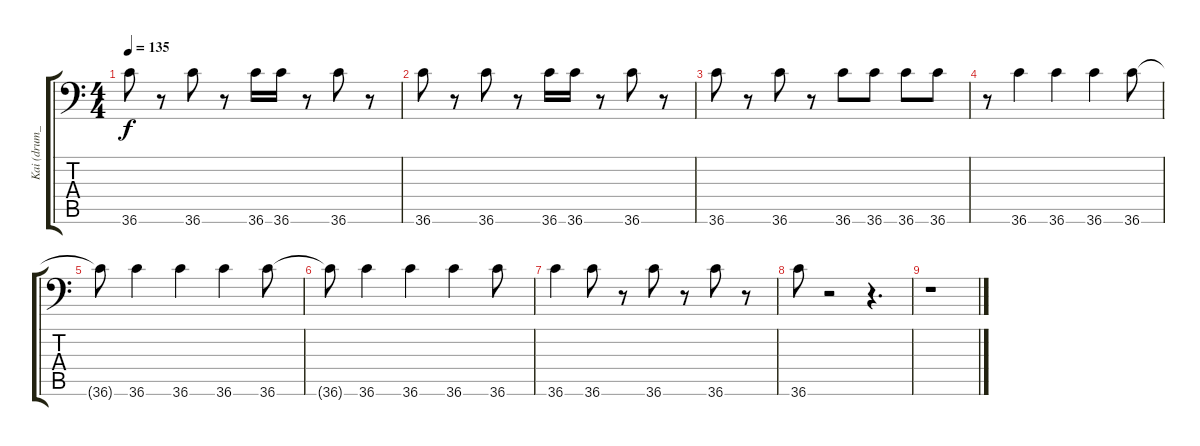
\track ("Kai (drum_bass)" "Kai (drum_") {instrument acousticgrandpiano}
\staff {score tabs}
\tuning (C-1 C-1 C-1 C-1 C-1 C-1) {hide}
\ts (4 4)
\tempo 135
\clef f4
\ks c
36.6.8{dy f} r.8 36.6.8 r.8 36.6.16 36.6.16 r.8 36.6.8 r.8 |
36.6.8 r.8 36.6.8 r.8 36.6.16 36.6.16 r.8 36.6.8 r.8 |
36.6.8 r.8 36.6.8 r.8 36.6.8 36.6.8 36.6.8 36.6.8 |
r.8 36.6.4 36.6.4 36.6.4 36.6.8 |
36.6{t}.8 36.6.4 36.6.4 36.6.4 36.6.8 |
36.6{t}.8 36.6.4 36.6.4 36.6.4 36.6.8 |
36.6.4 36.6.8 r.8 36.6.8 r.8 36.6.8 r.8 |
36.6.8 r.2 r.4{d} |
r.1
